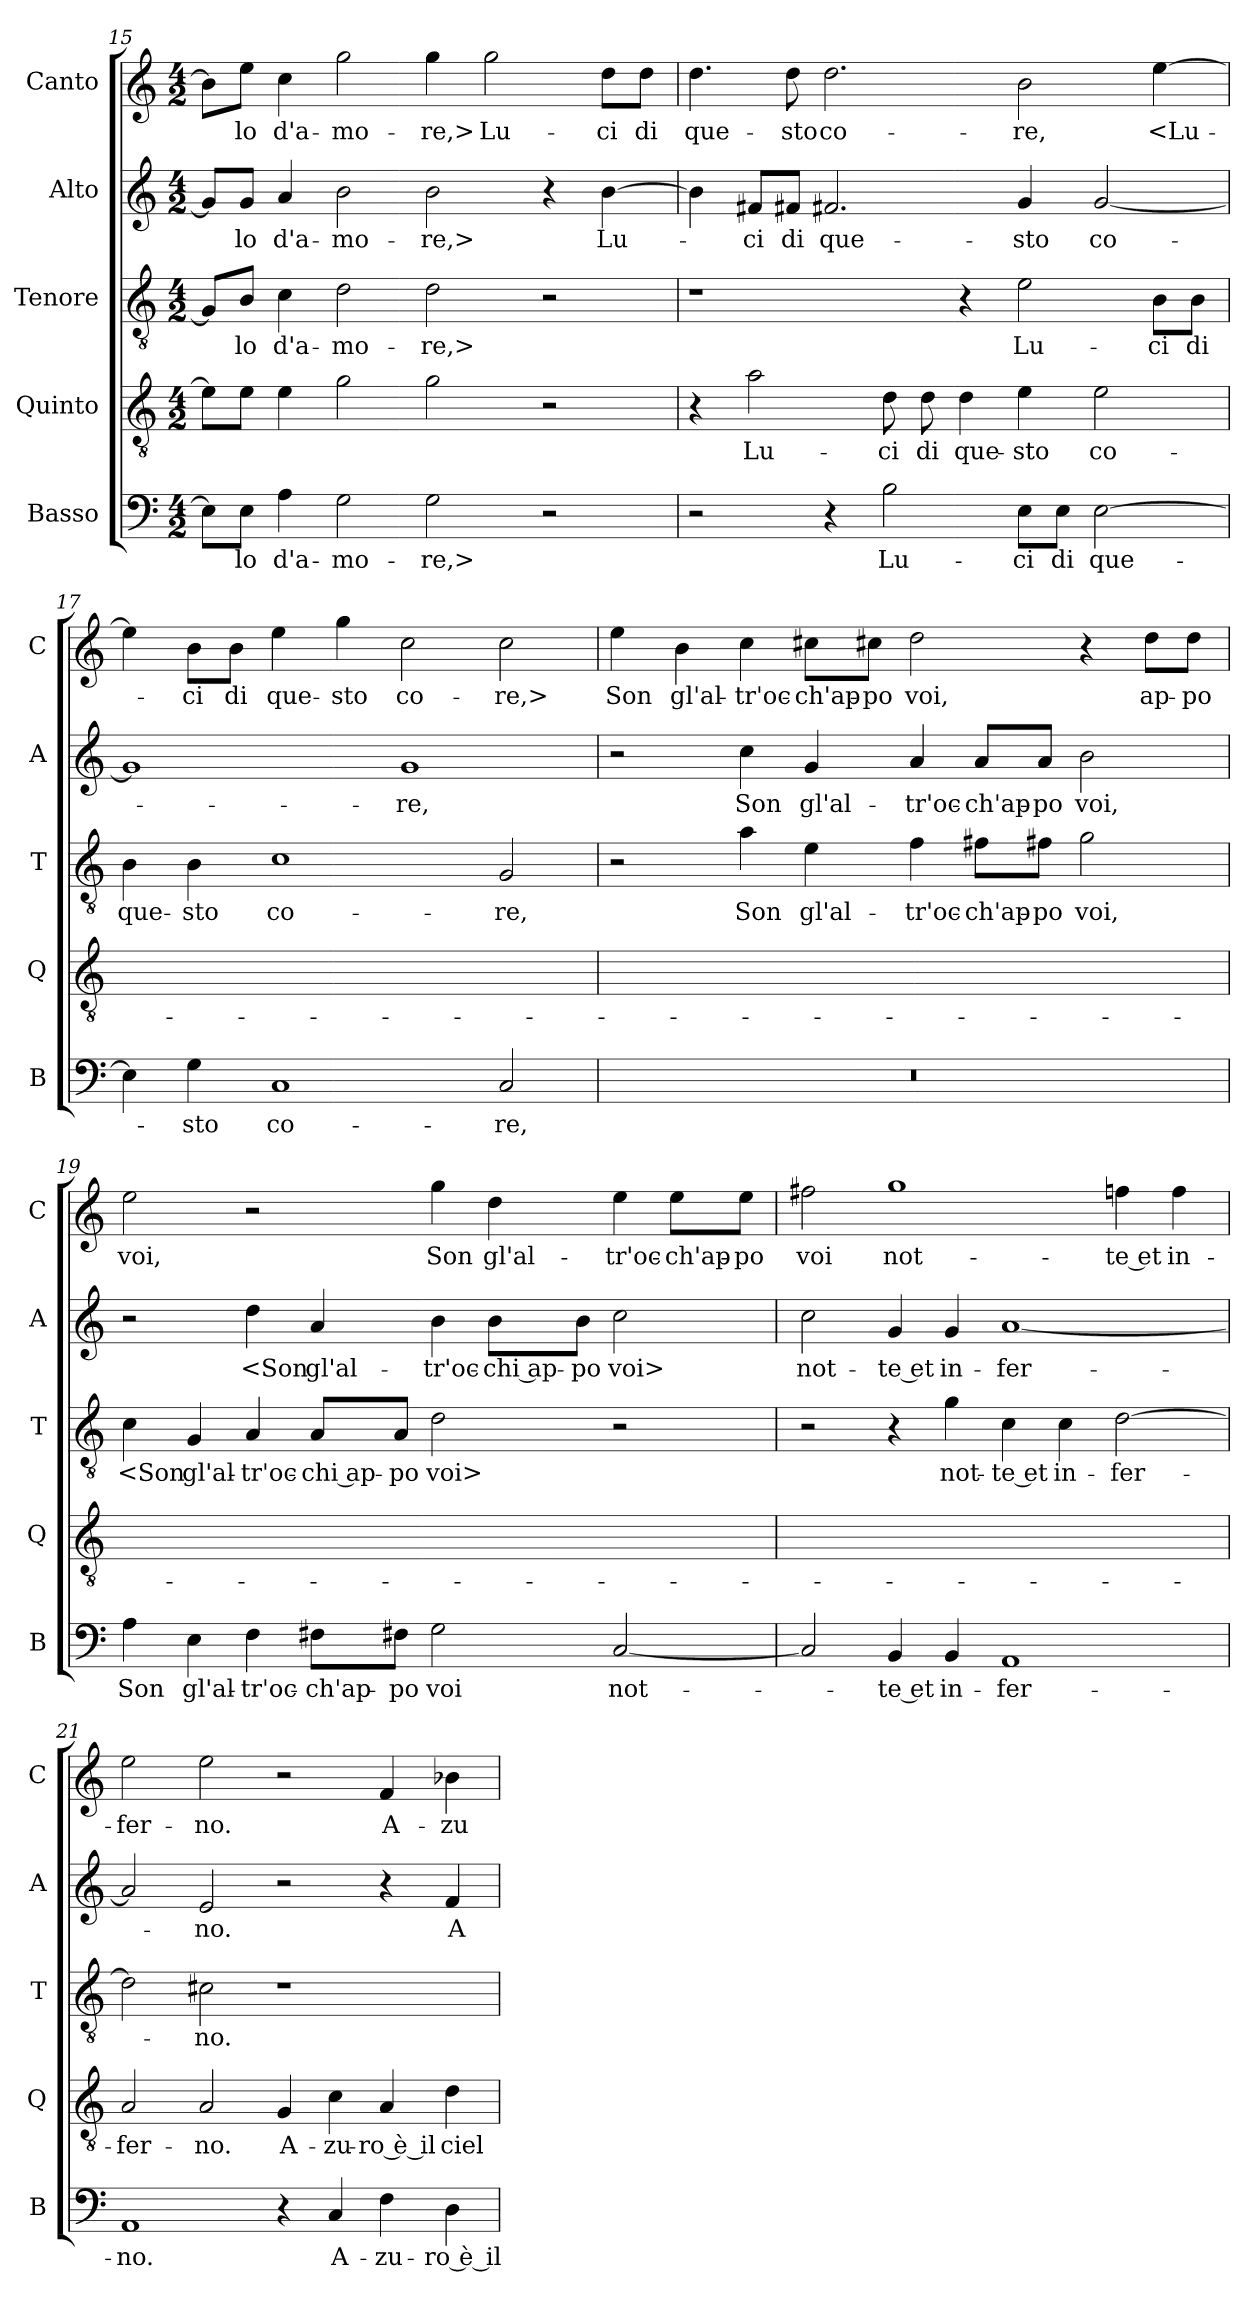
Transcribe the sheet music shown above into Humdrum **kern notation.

**kern	**text	**kern	**text	**kern	**text	**kern	**text	**kern	**text
*part5	*part5	*part4	*part4	*part3	*part3	*part2	*part2	*part1	*part1
*staff5	*staff5	*staff4	*staff4	*staff3	*staff3	*staff2	*staff2	*staff1	*staff1
*I"Basso	*	*I"Quinto	*	*I"Tenore	*	*I"Alto	*	*I"Canto	*
*I'B	*	*I'Q	*	*I'T	*	*I'A	*	*I'C	*
*clefF4	*	*clefGv2	*	*clefGv2	*	*clefG2	*	*clefG2	*
*k[]	*	*k[]	*	*k[]	*	*k[]	*	*k[]	*
*M4/2	*	*M4/2	*	*M4/2	*	*M4/2	*	*M4/2	*
=15	=15	=15	=15	=15	=15	=15	=15	=15	=15
8E\L]	.	8eL]	.	8G/L]	.	8g/L]	.	8b\L]	.
8E\J	-lo	8eJ	.	8B/J	-lo	8g/J	-lo	8ee\J	-lo
4A	d'a-	4e	.	4c	d'a-	4a	d'a-	4cc	d'a-
2G	-mo-	2g	.	2d	-mo-	2b	-mo-	2gg	-mo-
2G	-re,>	2g	.	2d	-re,>	2b	-re,>	4gg	-re,>
.	.	.	.	.	.	.	.	2gg	Lu-
2r	.	2r	.	2r	.	4r	.	.	.
.	.	.	.	.	.	[4b	Lu-	8dd\L	-ci
.	.	.	.	.	.	.	.	8dd\J	di
=16	=16	=16	=16	=16	=16	=16	=16	=16	=16
2r	.	4r	.	1r	.	4b]	.	4.dd	que-
.	.	2a	Lu-	.	.	8f#X/L	-ci	.	.
.	.	.	.	.	.	8f#X/J	di	8dd	-sto
4r	.	.	.	.	.	2.f#X	que-	2.dd	co-
2B	Lu-	8d	-ci	.	.	.	.	.	.
.	.	8d	di	.	.	.	.	.	.
.	.	4d	que-	4r	.	.	.	.	.
8E\L	-ci	4e	-sto	2e	Lu-	4g	-sto	2b	-re,
8E\J	di	.	.	.	.	.	.	.	.
[2E	que-	2e	co-	.	.	[2g	co-	.	.
.	.	.	.	8B\L	-ci	.	.	[4ee	<Lu-
.	.	.	.	8B\J	di	.	.	.	.
=17	=17	=17	=17	=17	=17	=17	=17	=17	=17
4E]	.	0ryy	.	4B	que-	1g]	.	4ee]	.
4G	-sto	.	.	4B	-sto	.	.	8b\L	-ci
.	.	.	.	.	.	.	.	8b\J	di
1C	co-	.	.	1c	co-	.	.	4ee	que-
.	.	.	.	.	.	.	.	4gg	-sto
.	.	.	.	.	.	1g	-re,	2cc	co-
2C	-re,	.	.	2G	-re,	.	.	2cc	-re,>
=18	=18	=18	=18	=18	=18	=18	=18	=18	=18
0r	.	0ryy	.	2r	.	2r	.	4ee	Son
.	.	.	.	.	.	.	.	4b	gl'al-
.	.	.	.	4a	Son	4cc	Son	4cc	-tr'oc-
.	.	.	.	4e	gl'al-	4g	gl'al-	8cc#X\L	-ch'ap-
.	.	.	.	.	.	.	.	8cc#X\J	-po
.	.	.	.	4f	-tr'oc-	4a	-tr'oc-	2dd	voi,
.	.	.	.	8f#X\L	-ch'ap-	8a/L	-ch'ap-	.	.
.	.	.	.	8f#X\J	-po	8a/J	-po	.	.
.	.	.	.	2g	voi,	2b	voi,	4r	.
.	.	.	.	.	.	.	.	8dd\L	ap-
.	.	.	.	.	.	.	.	8dd\J	-po
=19	=19	=19	=19	=19	=19	=19	=19	=19	=19
4A	Son	0ryy	.	4c	<Son	2r	.	2ee	voi,
4E	gl'al-	.	.	4G	gl'al-	.	.	.	.
4F	-tr'oc-	.	.	4A	-tr'oc-	4dd	<Son	2r	.
8F#X\L	-ch'ap-	.	.	8A/L	-chi ap-	4a	gl'al-	.	.
8F#X\J	-po	.	.	8A/J	-po	.	.	.	.
2G	voi	.	.	2d	voi>	4b	-tr'oc-	4gg	Son
.	.	.	.	.	.	8b\L	-chi ap-	4dd	gl'al-
.	.	.	.	.	.	8b\J	-po	.	.
[2C	not-	.	.	2r	.	2cc	voi>	4ee	-tr'oc-
.	.	.	.	.	.	.	.	8ee\L	-ch'ap-
.	.	.	.	.	.	.	.	8ee\J	-po
=20	=20	=20	=20	=20	=20	=20	=20	=20	=20
2C]	.	0ryy	.	2r	.	2cc	not-	2ff#X	voi
4BB	-te et	.	.	4r	.	4g	-te et	1gg	not-
4BB	in-	.	.	4g	not-	4g	in-	.	.
1AA	-fer-	.	.	4c	-te et	[1a	-fer-	.	.
.	.	.	.	4c	in-	.	.	.	.
.	.	.	.	[2d	-fer-	.	.	4ffn	-te et
.	.	.	.	.	.	.	.	4ff	in-
=21	=21	=21	=21	=21	=21	=21	=21	=21	=21
1AA	-no.	2A	-fer-	2d]	.	2a]	.	2ee	-fer-
.	.	2A	-no.	2c#X	-no.	2e	-no.	2ee	-no.
4r	.	4G	A-	1r	.	2r	.	2r	.
4C	A-	4c	-zu-	.	.	.	.	.	.
4F	-zu-	4A	-ro è il	.	.	4r	.	4f	A-
4D	-ro è il	4d	ciel	.	.	4f	A-	4b-X	-zu-
=	=	=	=	=	=	=	=	=	=
*-	*-	*-	*-	*-	*-	*-	*-	*-	*-
